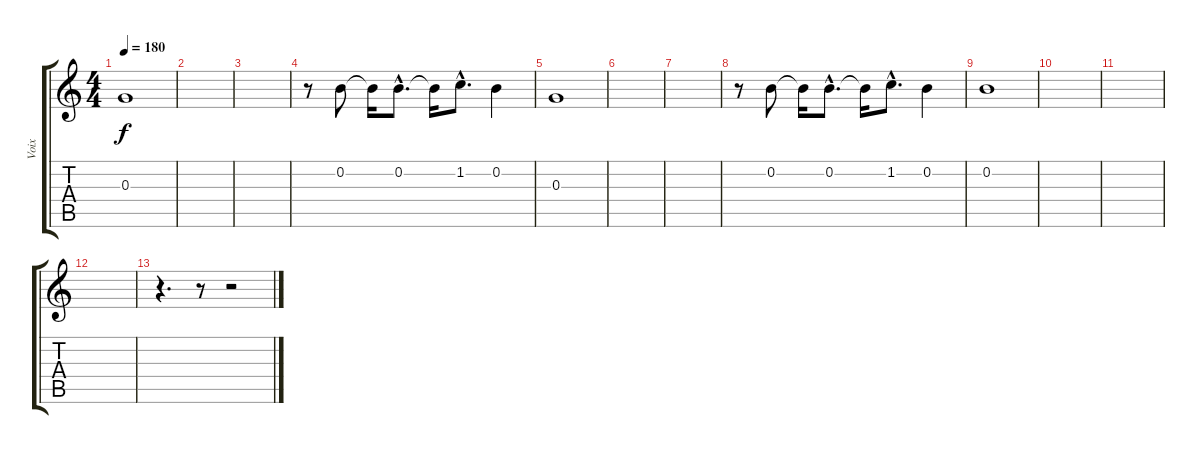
\track ("Voix" "Voix") {instrument electricguitarjazz}
\staff {score tabs}
\tuning (E4 B3 G3 D3 A2 E2) {hide}
\ts (4 4)
\tempo 180
\clef g2
\ks c
0.3.1{dy f} |
|
|
r.8 0.2.8 0.2{t}.16 0.2{hac}.8{d} 0.2{t}.16 1.2{hac}.8{d} 0.2.4 |
0.3.1 |
|
|
r.8 0.2.8 0.2{t}.16 0.2{hac}.8{d} 0.2{t}.16 1.2{hac}.8{d} 0.2.4 |
0.2.1 |
|
|
|
r.4{d} r.8 r.2
